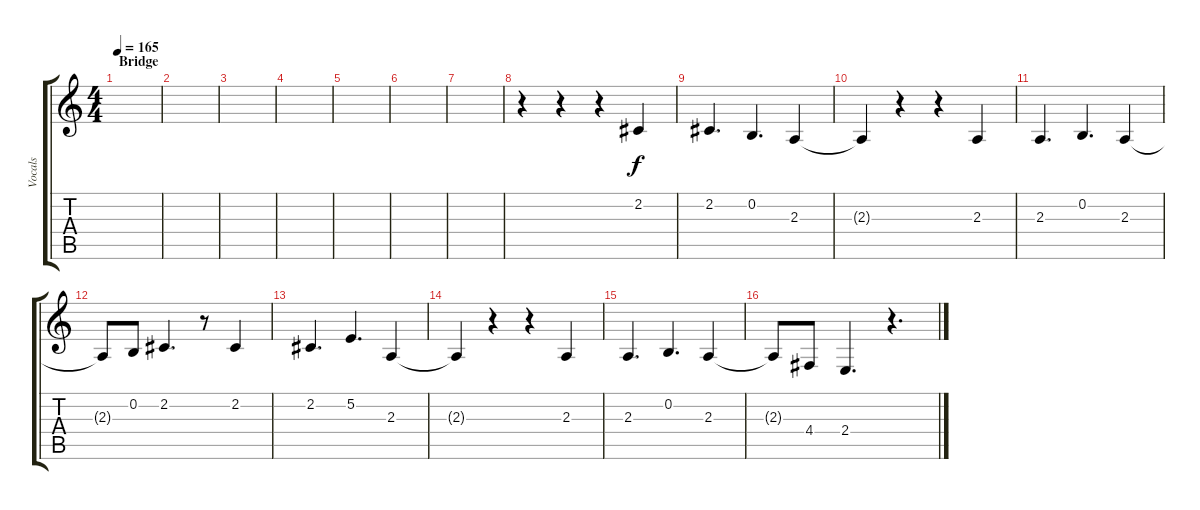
\track ("Vocals" "Vocals") {instrument altosax}
\staff {score tabs}
\tuning (E4 B3 G3 D3 A2 E2) {hide}
\ts (4 4)
\section ("" "Bridge")
\tempo 165
\clef g2
\ks c
|
|
|
|
|
|
|
r.4 r.4 r.4 2.2.4 |
2.2.4{d} 0.2.4{d} 2.3.4 |
2.3{t}.4 r.4 r.4 2.3.4 |
2.3.4{d} 0.2.4{d} 2.3.4 |
2.3{t}.8 0.2.8 2.2.4{d} r.8 2.2.4 |
2.2.4{d} 5.2.4{d} 2.3.4 |
2.3{t}.4 r.4 r.4 2.3.4 |
2.3.4{d} 0.2.4{d} 2.3.4 |
2.3{t}.8 4.4.8 2.4.4{d} r.4{d}
